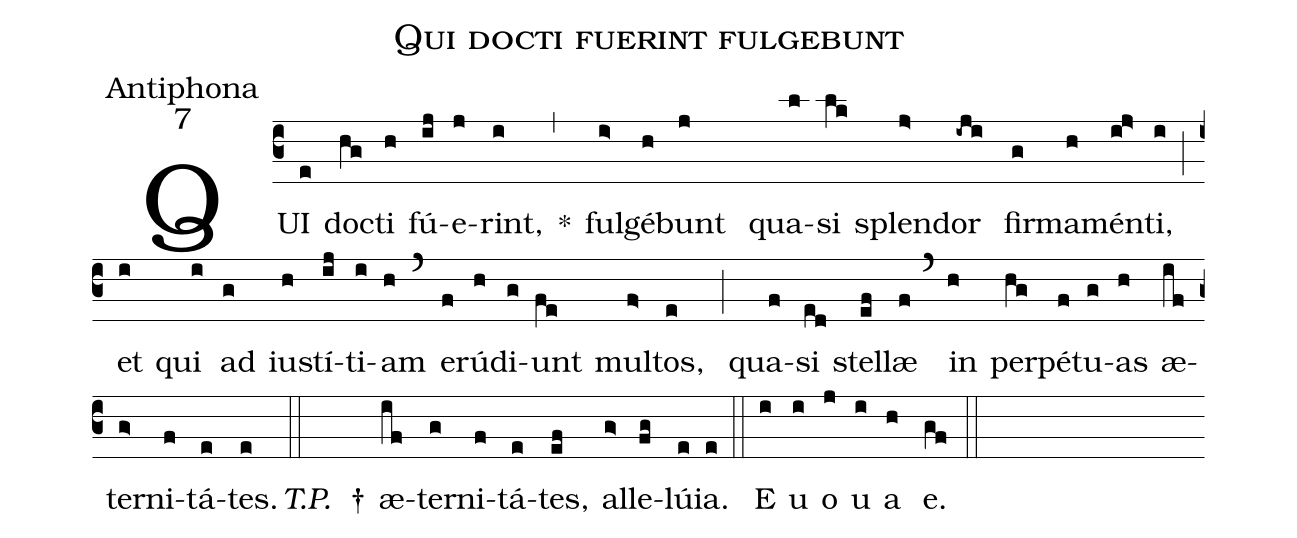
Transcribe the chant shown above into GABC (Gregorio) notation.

name:Qui docti fuerint fulgebunt;
office-part:Antiphona;
mode:7;
%%
(c3) QUI(e) doc(hg)ti(h) fú(ij)e(j)rint,(i) *(,) ful(i>)gé(h)bunt (j) qua(l)si(lk) splen(j>)dor (-iji) fir(g)ma(h)mén(ij>)ti,(i) (;) et(i) qui(i) ad(g) iu(h)stí(ij)ti(i)am(h) (`) e(f)rú(h)di(g)unt(fe) mul(f>)tos, (e) (;) qua(f)si(ed) stel(ef)læ(f) (`) in(h) per(hg)pé(f)tu(g)as(h) æ(if)ter(g>)ni(f)tá(e)tes.(e) (::) <i> T.P. </i> †() æ(if)ter(g)ni(f)tá(e)tes,(ef) al(g>)le(fg)lú(e)ia.(e) (::)
E(i) u(i) o(j) u(i) a (h) e.(gf) (::)
